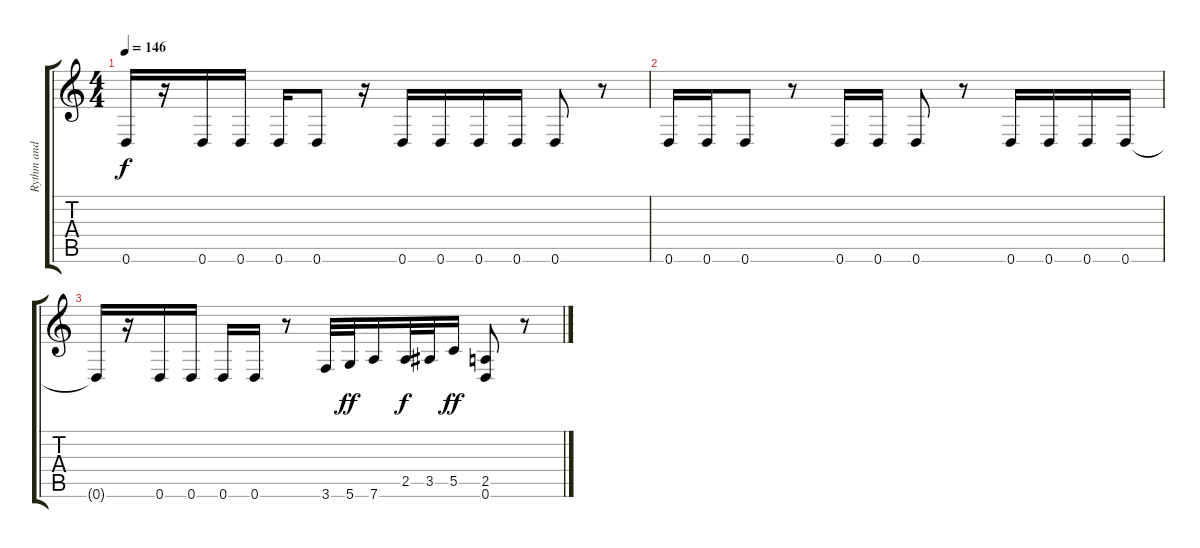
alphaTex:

\track ("Rythm and Lead Guitar" "Rythm and ") {instrument distortionguitar}
\staff {score tabs}
\tuning (D4 A3 F3 C3 G2 D2) {hide}
\ts (4 4)
\tempo 146
\clef g2
\ks c
0.6{t}.16{dy f} r.16 0.6.16 0.6.16 0.6.16 0.6.8 r.16 0.6.16 0.6.16 0.6.16 0.6.16 0.6.8 r.8 |
0.6.16 0.6.16 0.6.8 r.8 0.6.16 0.6.16 0.6.8 r.8 0.6.16 0.6.16 0.6.16 0.6.16 |
0.6{t}.16 r.16 0.6.16 0.6.16 0.6.16 0.6.16 r.8 3.6.32 5.6.32{dy ff} 7.6.16 2.5.32{dy f} 3.5.32 5.5.16{dy ff} (2.5 0.6).8 r.8
